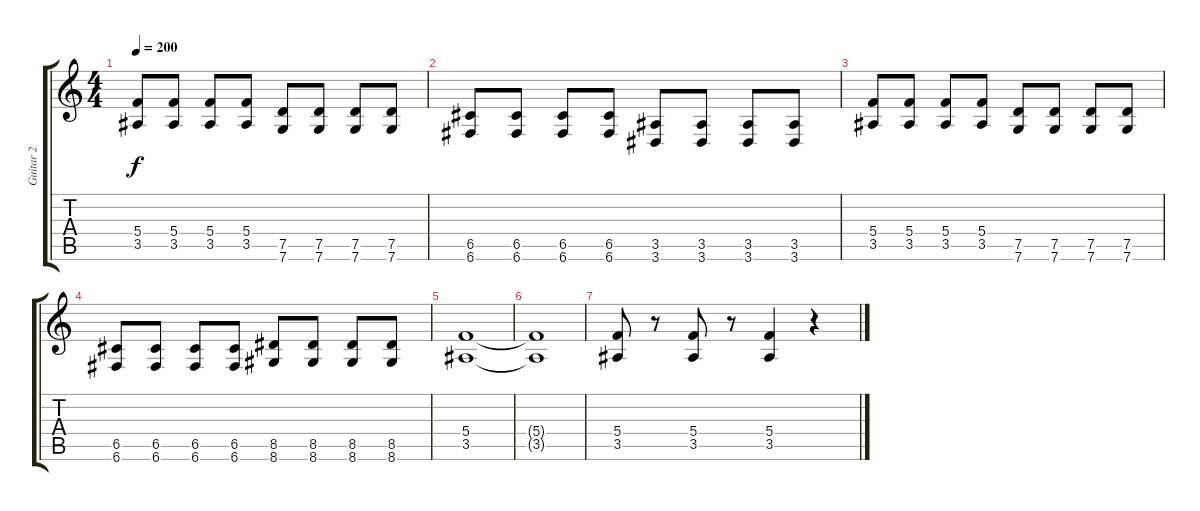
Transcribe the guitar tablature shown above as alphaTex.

\track ("Guitar 2" "Guitar 2") {instrument distortionguitar}
\staff {score tabs}
\tuning (D4 A3 F3 C3 G2 C2) {hide}
\ts (4 4)
\tempo 200
\clef g2
\ks c
(5.4 3.5).8{dy f} (5.4 3.5).8 (5.4 3.5).8 (5.4 3.5).8 (7.5 7.6).8 (7.5 7.6).8 (7.5 7.6).8 (7.5 7.6).8 |
(6.5 6.6).8 (6.5 6.6).8 (6.5 6.6).8 (6.5 6.6).8 (3.5 3.6).8 (3.5 3.6).8 (3.5 3.6).8 (3.5 3.6).8 |
(5.4 3.5).8 (5.4 3.5).8 (5.4 3.5).8 (5.4 3.5).8 (7.5 7.6).8 (7.5 7.6).8 (7.5 7.6).8 (7.5 7.6).8 |
(6.5 6.6).8 (6.5 6.6).8 (6.5 6.6).8 (6.5 6.6).8 (8.5 8.6).8 (8.5 8.6).8 (8.5 8.6).8 (8.5 8.6).8 |
(5.4 3.5).1 |
(5.4{t} 3.5{t}).1 |
(5.4 3.5).8 r.8 (5.4 3.5).8 r.8 (5.4 3.5).4 r.4
